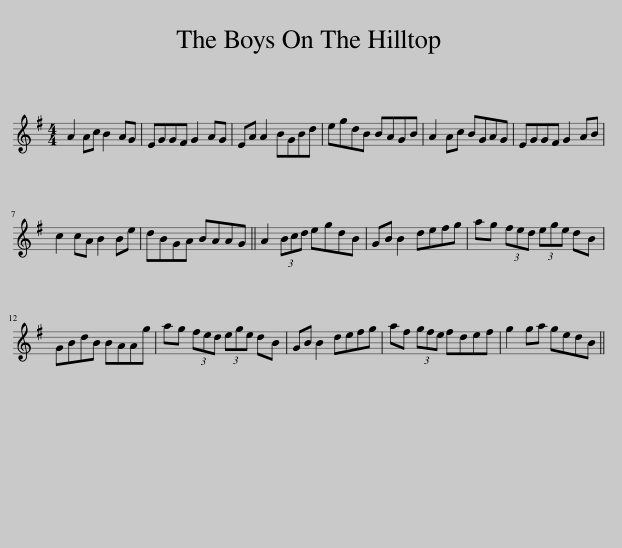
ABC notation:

X:1
L:1/8
M:4/4
I:linebreak $
K:G
V:1 treble
V:1
 A2 Ac B2 AG | EGGF G2 AG | EA A2 BGBd | egdB BAGB | A2 Ac BGAG | %5
 EGGF G2 AB |$ c2 cA B2 Be | dBGA BAAG || A2 (3Bcd egdB | GB B2 defg | %10
 ag (3fed (3ege dB |$ GBdB BAAg | ag (3fed (3ege dB | GB B2 defg | af (3gfe fdef | %15
 g2 ga gedB || %16
